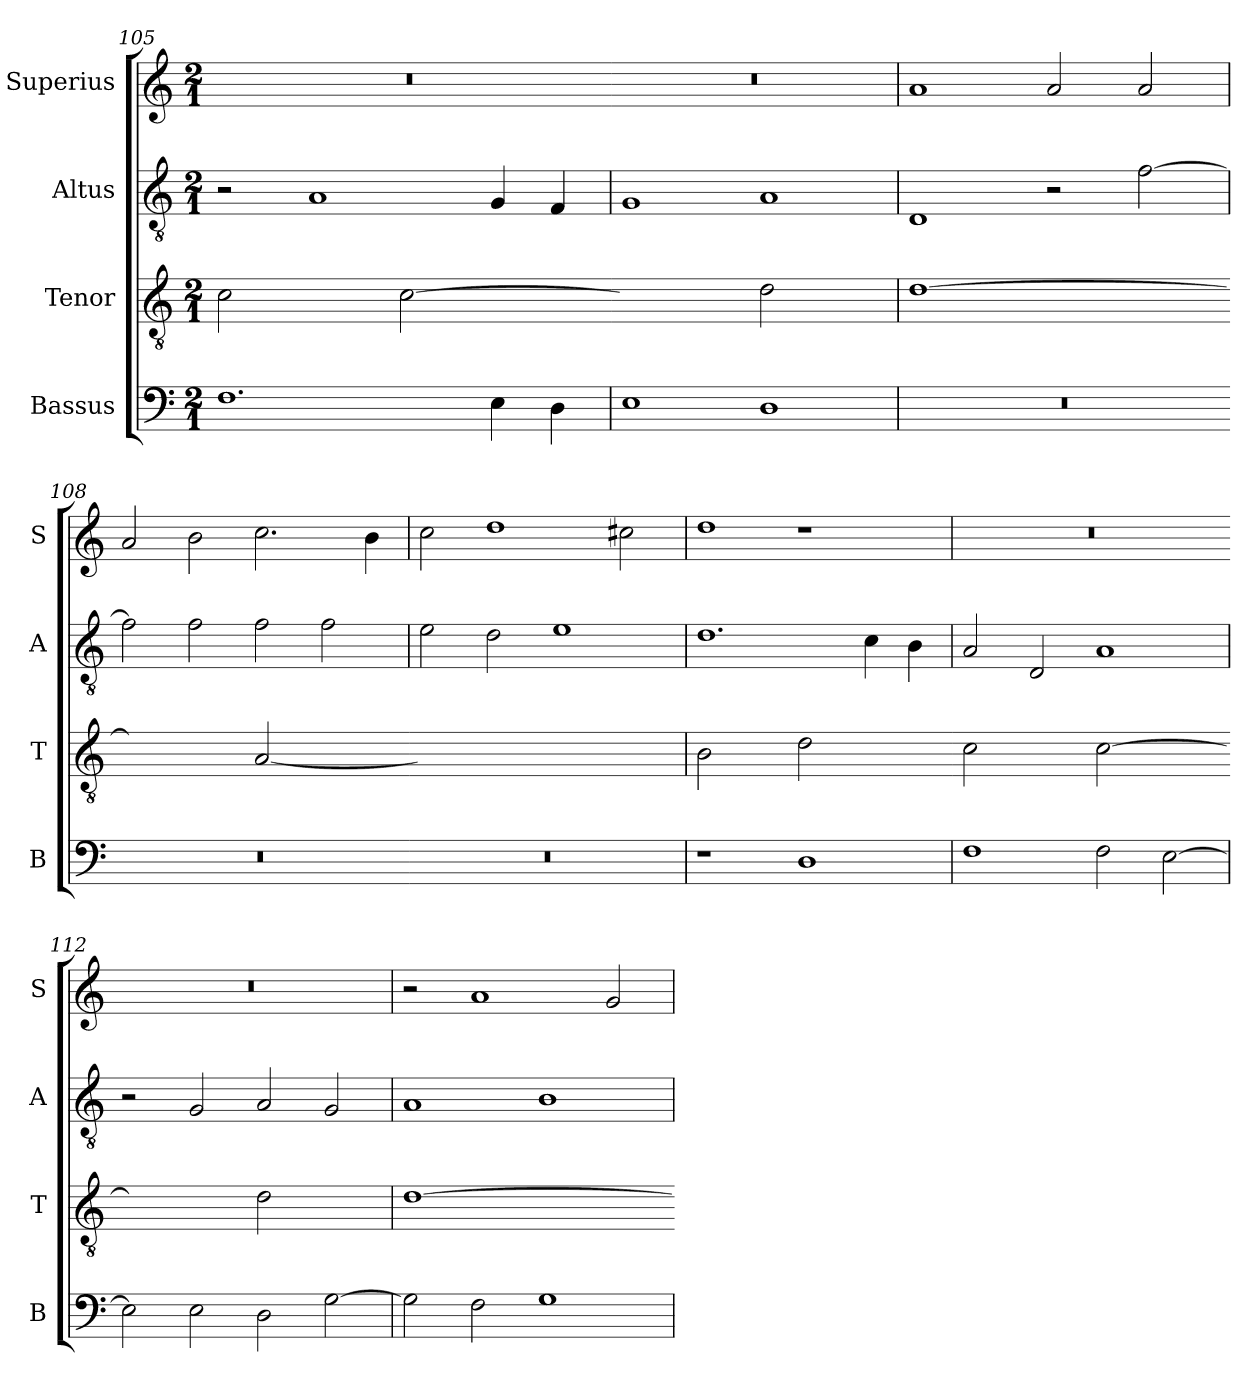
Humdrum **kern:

**kern	**kern	**kern	**kern
*part4	*part3	*part2	*part1
*staff4	*staff3	*staff2	*staff1
*I"Bassus	*I"Tenor	*I"Altus	*I"Superius
*I'B	*I'T	*I'A	*I'S
*clefF4	*clefGv2	*clefGv2	*clefG2
*k[]	*k[]	*k[]	*k[]
*M2/1	*M2/1	*M2/1	*M2/1
=105	=105	=105	=105
!	!LO:N:vis=2	!	!
1.F	1c	2r	0r
.	.	1A	.
!	!LO:N:vis=2	!	!
.	[1c	.	.
4E\	.	4G/	.
4D\	.	4F/	.
=106	=106-	=106	=106
!	!LO:N:vis=2	!	!
1E	1cyy]	1G	0r
!	!LO:N:vis=2	!	!
1D	1d	1A	.
=107	=107	=107	=107
!	!LO:N:vis=1	!	!
0r	[0d	1D	1a
.	.	2r	2a/
.	.	[2f\	2a/
=108	=108-	=108	=108
!	!LO:N:vis=2	!	!
0r	1dyy]	2f\]	2a/
.	.	2f\	2b\
!	!LO:N:vis=2	!	!
.	[1A	2f\	2.cc\
.	.	2f\	.
.	.	.	4b\
=109	=109-	=109	=109
!	!LO:N:vis=1	!	!
0r	0Ayy]	2e\	2cc\
.	.	2d\	1dd
.	.	1e	.
.	.	.	2cc#X\
=110	=110	=110	=110
!	!LO:N:vis=2	!	!
1r	1B	1.d	1dd
!	!LO:N:vis=2	!	!
1D	1d	.	1r
.	.	4c\	.
.	.	4B\	.
=111	=111-	=111	=111
!	!LO:N:vis=2	!	!
1F	1c	2A/	0r
.	.	2D/	.
!	!LO:N:vis=2	!	!
2F\	[1c	1A	.
[2E\	.	.	.
=112	=112-	=112	=112
!	!LO:N:vis=2	!	!
2E\]	1cyy]	2r	0r
2E\	.	2G/	.
!	!LO:N:vis=2	!	!
2D\	1d	2A/	.
[2G\	.	2G/	.
=113	=113	=113	=113
!	!LO:N:vis=1	!	!
2G\]	[0d	1A	2r
2F\	.	.	1a
1G	.	1B	.
.	.	.	2g/
=	=-	=	=
*-	*-	*-	*-
